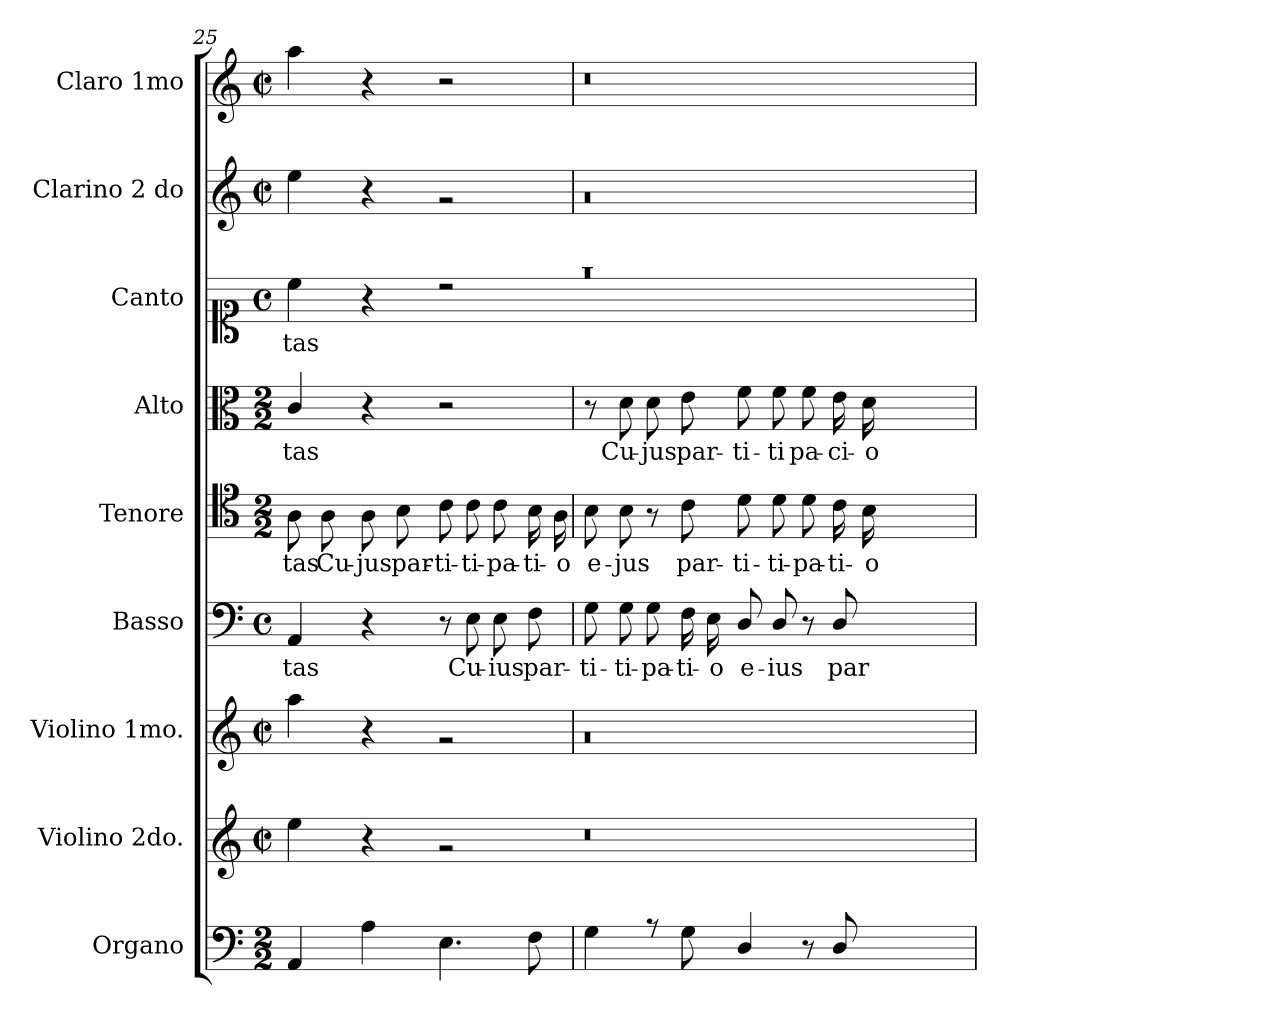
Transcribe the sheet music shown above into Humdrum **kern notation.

**kern	**kern	**kern	**kern	**text	**kern	**text	**kern	**text	**kern	**text	**kern	**kern
*part9	*part8	*part7	*part6	*part6	*part5	*part5	*part4	*part4	*part3	*part3	*part2	*part1
*staff9	*staff8	*staff7	*staff6	*staff6	*staff5	*staff5	*staff4	*staff4	*staff3	*staff3	*staff2	*staff1
*I"Organo	*I"Violino 2do.	*I"Violino 1mo.	*I"Basso	*	*I"Tenore	*	*I"Alto	*	*I"Canto	*	*I"Clarino 2 do	*I"Claro 1mo
*I'org	*I'vl 2	*I'vl 1	*I'B	*	*I'T	*	*I'A	*	*	*	*I'clno 2	*
*clefF4	*clefG2	*clefG2	*clefF4	*	*clefC4	*	*clefC3	*	*clefC1	*	*clefG2	*clefG2
*k[]	*k[]	*k[]	*k[]	*	*k[]	*	*k[]	*	*k[]	*	*k[]	*k[]
*M2/2	*M2/2	*M2/2	*M2/2	*	*M2/2	*	*M2/2	*	*M2/2	*	*M2/2	*M2/2
*	*met(c|)	*met(c|)	*met(c)	*	*	*	*	*	*met(c)	*	*met(c|)	*met(c|)
=25	=25	=25	=25	=25	=25	=25	=25	=25	=25	=25	=25	=25
4AA/	4ee\	4aa\	4AA/	-tas	8A\	-tas	4c/	-tas	4cc\	-tas	4ee\	4aa\
.	.	.	.	.	8A\	Cu-	.	.	.	.	.	.
4A\	4r	4r	4r	.	8A\	-jus	4r	.	4r	.	4r	4r
.	.	.	.	.	8B\	par-	.	.	.	.	.	.
4.E\	2rg	2rg	8r	.	8c\	-ti-	2r	.	2rb	.	2rg	2r
.	.	.	8E\	Cu-	8c\	-ti-	.	.	.	.	.	.
.	.	.	8E\	-ius	8c\	-pa-	.	.	.	.	.	.
8F\	.	.	8F\	par-	16B\	-ti-	.	.	.	.	.	.
.	.	.	.	.	16A\	-o	.	.	.	.	.	.
=26	=26-	=26	=26	=26	=26	=26	=26	=26	=26-	=26	=26	=26
4G\	0r	0rg	8G\	-ti-	8B\	e-	8r	.	0rdd	.	0rg	0r
.	.	.	8G\	-ti-	8B\	-jus	8d\	Cu-	.	.	.	.
8rA	.	.	8G\	-pa-	8r	.	8d\	-jus	.	.	.	.
8G\	.	.	16F\	-ti-	8c\	par-	8e\	par-	.	.	.	.
.	.	.	16E\	-o	.	.	.	.	.	.	.	.
4D/	.	.	8D/	e-	8d\	-ti-	8f\	-ti-	.	.	.	.
.	.	.	8D/	-ius	8d\	-ti-	8f\	-ti	.	.	.	.
8r	.	.	8r	.	8d\	-pa-	8f\	pa-	.	.	.	.
8D/	.	.	8D/	par-	16c\	-ti-	16e\	-ci-	.	.	.	.
.	.	.	.	.	16B\	-o	16d\	-o	.	.	.	.
1ryy	.	.	1ryy	.	1ryy	.	1ryy	.	.	.	.	.
=	=	=	=	=	=	=	=	=	=	=	=	=
*-	*-	*-	*-	*-	*-	*-	*-	*-	*-	*-	*-	*-
